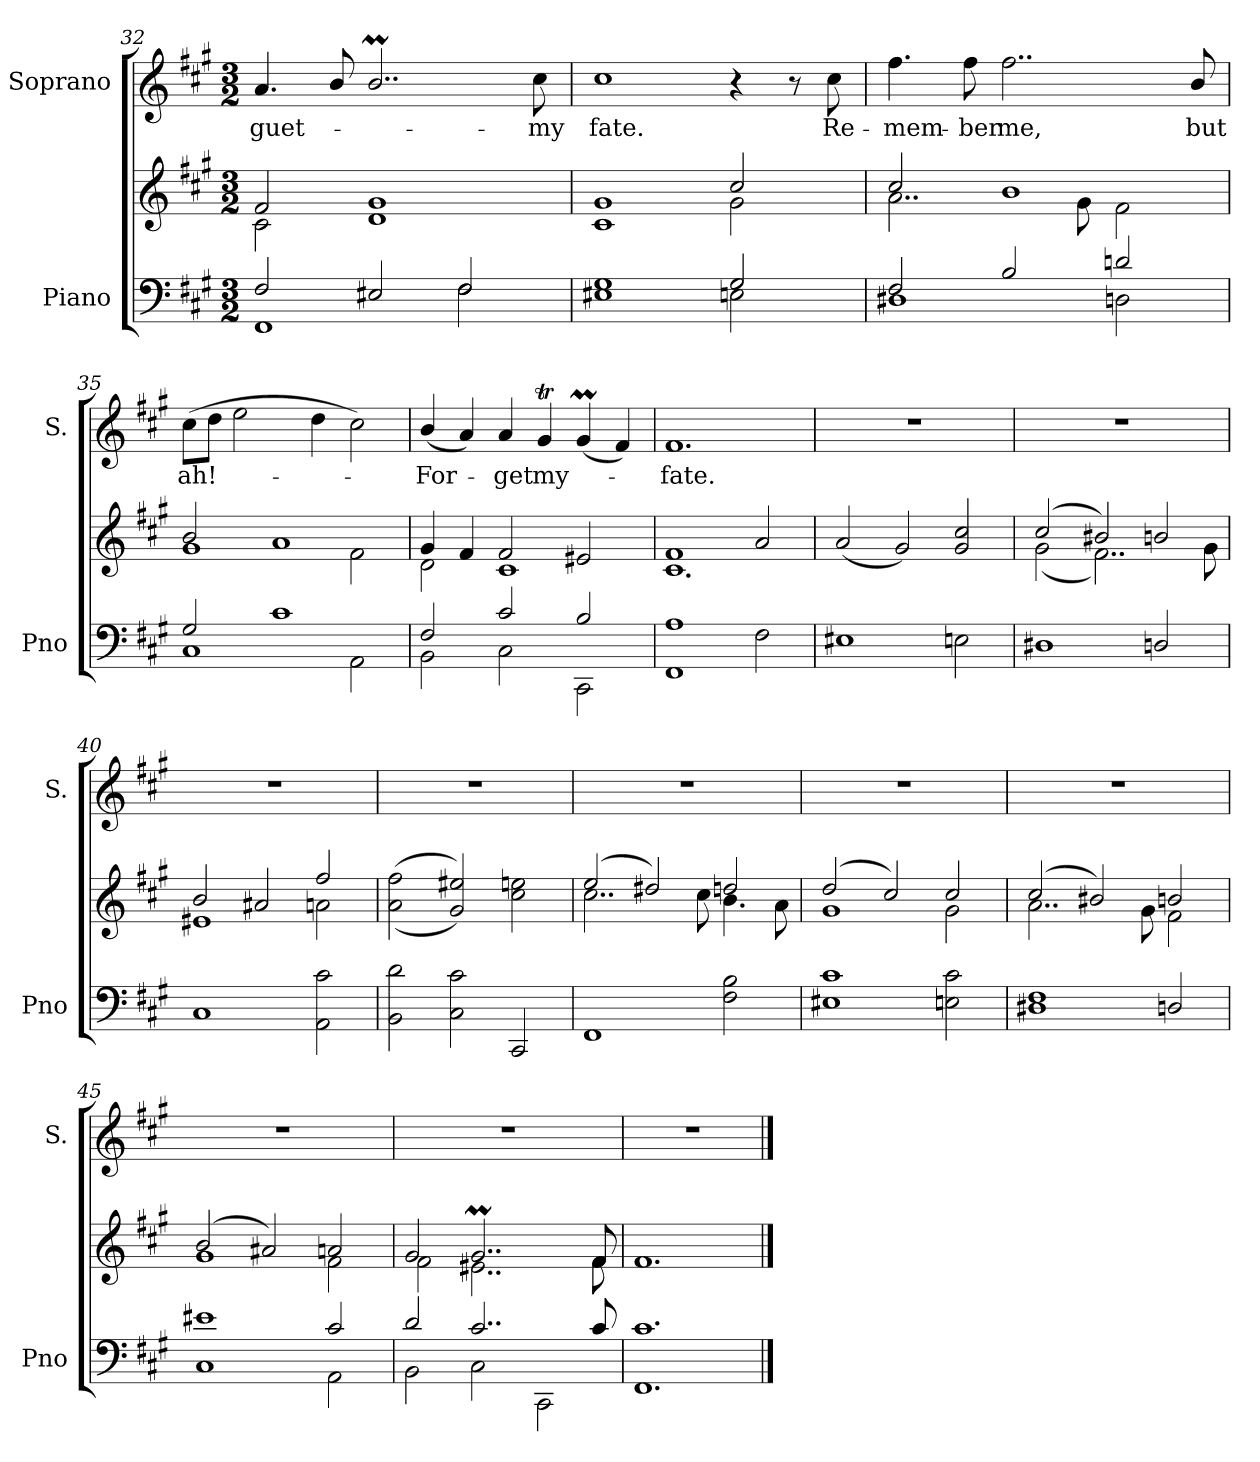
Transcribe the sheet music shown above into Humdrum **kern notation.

**kern	**kern	**kern	**text
*part2	*part2	*part1	*part1
*staff3	*staff2	*staff1	*staff1
*I"Piano	*	*I"Soprano	*
*I'Pno	*	*I'S.	*
!!LO:LB:g=z
*clefF4	*clefG2	*clefG2	*
*k[f#c#g#]	*k[f#c#g#]	*k[f#c#g#]	*
*A:	*A:	*A:	*
*M3/2	*M3/2	*M3/2	*
=32	=32	=32	=32
*^	*^	*	*
!	!	!	!	!	!LO:LY:b
2F#/	1FF#	2f#/	2c#\	4.a/	-guet-
.	.	.	.	8b/	.
2E#X/	.	1g#	1d	2..bM/	.
2F#/	2F#\	.	.	.	.
!	!	!	!	!	!LO:LY:b
.	.	.	.	8cc#\	-my
=33	=33	=33	=33	=33	=33
!	!	!	!	!	!LO:LY:b
1G#	1E#X	1g#	1c#	1cc#	fate.
2G#/	2En\	2cc#/	2g#\	4r	.
.	.	.	.	8r	.
!	!	!	!	!	!LO:LY:b
.	.	.	.	8cc#\	Re-
=34	=34	=34	=34	=34	=34
!	!	!	!	!	!LO:LY:b
2F#/	1D#X	2cc#/	2..a\	4.ff#\	mem-
!	!	!	!	!	!LO:LY:b
.	.	.	.	8ff#\	ber
!	!	!	!	!	!LO:LY:b
2B/	.	1b	.	2..ff#\	me,
.	.	.	8g#\	.	.
2dn/	2Dn\	.	2f#\	.	.
!	!	!	!	!	!LO:LY:b
.	.	.	.	8b/	but
=35	=35	=35	=35	=35	=35
!	!	!	!	!	!LO:LY:b
2G#/	1C#	2b/	1g#	(>8cc#\L	ah!-
.	.	.	.	8dd\J	.
.	.	.	.	2ee\	.
1c#	.	1a	.	.	.
.	.	.	.	4dd\	.
.	2AA\	.	2f#\	2cc#\)	.
=36	=36	=36	=36	=36	=36
!	!	!	!	!	!LO:LY:b
2F#/	2BB\	4g#/	2d\	(<4b/	For-
.	.	4f#/	.	4a/)	.
!	!	!	!	!	!LO:LY:b
2c#/	2C#\	2f#/	1c#	4a/	get
!	!	!	!	!	!LO:LY:b
.	.	.	.	4g#t/	my-
2B/	2CC#\	2e#X/	.	(<4g#m/	.
.	.	.	.	4f#/)	.
*v	*v	*	*	*	*
=37	=37	=37	=37	=37
!	!	!	!	!LO:LY:b
1FF# 1A	1f#	1.c#	1.f#	-fate.
2F#\	2a/	.	.	.
*	*v	*v	*	*
!!LO:LB:g=z
=38	=38	=38	=38
1E#X	(<2a/	1.r	.
.	2g#/)	.	.
2En\	2g#/ 2cc#/	.	.
=39	=39	=39	=39
*	*^	*	*
1D#X	(>2cc#/	(<2g#\	1.r	.
.	2b#X/)	2..f#\)	.	.
2Dn/	2bn/	.	.	.
.	.	8g#\	.	.
=40	=40	=40	=40	=40
1C#	2b/	1e#X	1.r	.
.	2a#X/	.	.	.
2AA\ 2c#\	2ff#/	2an\	.	.
*	*v	*v	*	*
=41	=41	=41	=41
2BB\ 2d\	(>(>2a\ 2ff#\	1.r	.
2C#\ 2c#\	2g#/ 2ee#X/))	.	.
2CC#/	2cc#\ 2een\	.	.
=42	=42	=42	=42
*	*^	*	*
1FF#	(>2ee/	2..cc#\	1.r	.
.	2dd#X/)	.	.	.
.	.	8cc#\	.	.
2F#\ 2B\	2ddn/	4.b\	.	.
.	.	8a\	.	.
=43	=43	=43	=43	=43
1E#X 1c#	(>2dd/	1g#	1.r	.
.	2cc#/)	.	.	.
2En\ 2c#\	2cc#/	2g#\	.	.
=44	=44	=44	=44	=44
1D#X 1F#	(>2cc#/	2..a\	1.r	.
.	2b#X/)	.	.	.
.	.	8g#\	.	.
2Dn/	2bn/	2f#\	.	.
=45	=45	=45	=45	=45
*^	*	*	*	*
1e#X	1C#	(>2b/	1g#	1.r	.
.	.	2a#X/)	.	.	.
2c#/	2AA\	2an/	2f#\	.	.
!!LO:LB:g=z
=46	=46	=46	=46	=46	=46
2d/	2BB\	2g#/	2f#\	1.r	.
2..c#/	2C#\	2..g#m/	2..e#X\	.	.
.	2CC#\	.	.	.	.
8c#/	.	8f#/	8f#\	.	.
*	*	*v	*v	*	*
=47	=47	=47	=47	=47
1.c#	1.FF#	1.f#	1.r	.
*v	*v	*	*	*
==	==	==	==
*-	*-	*-	*-
